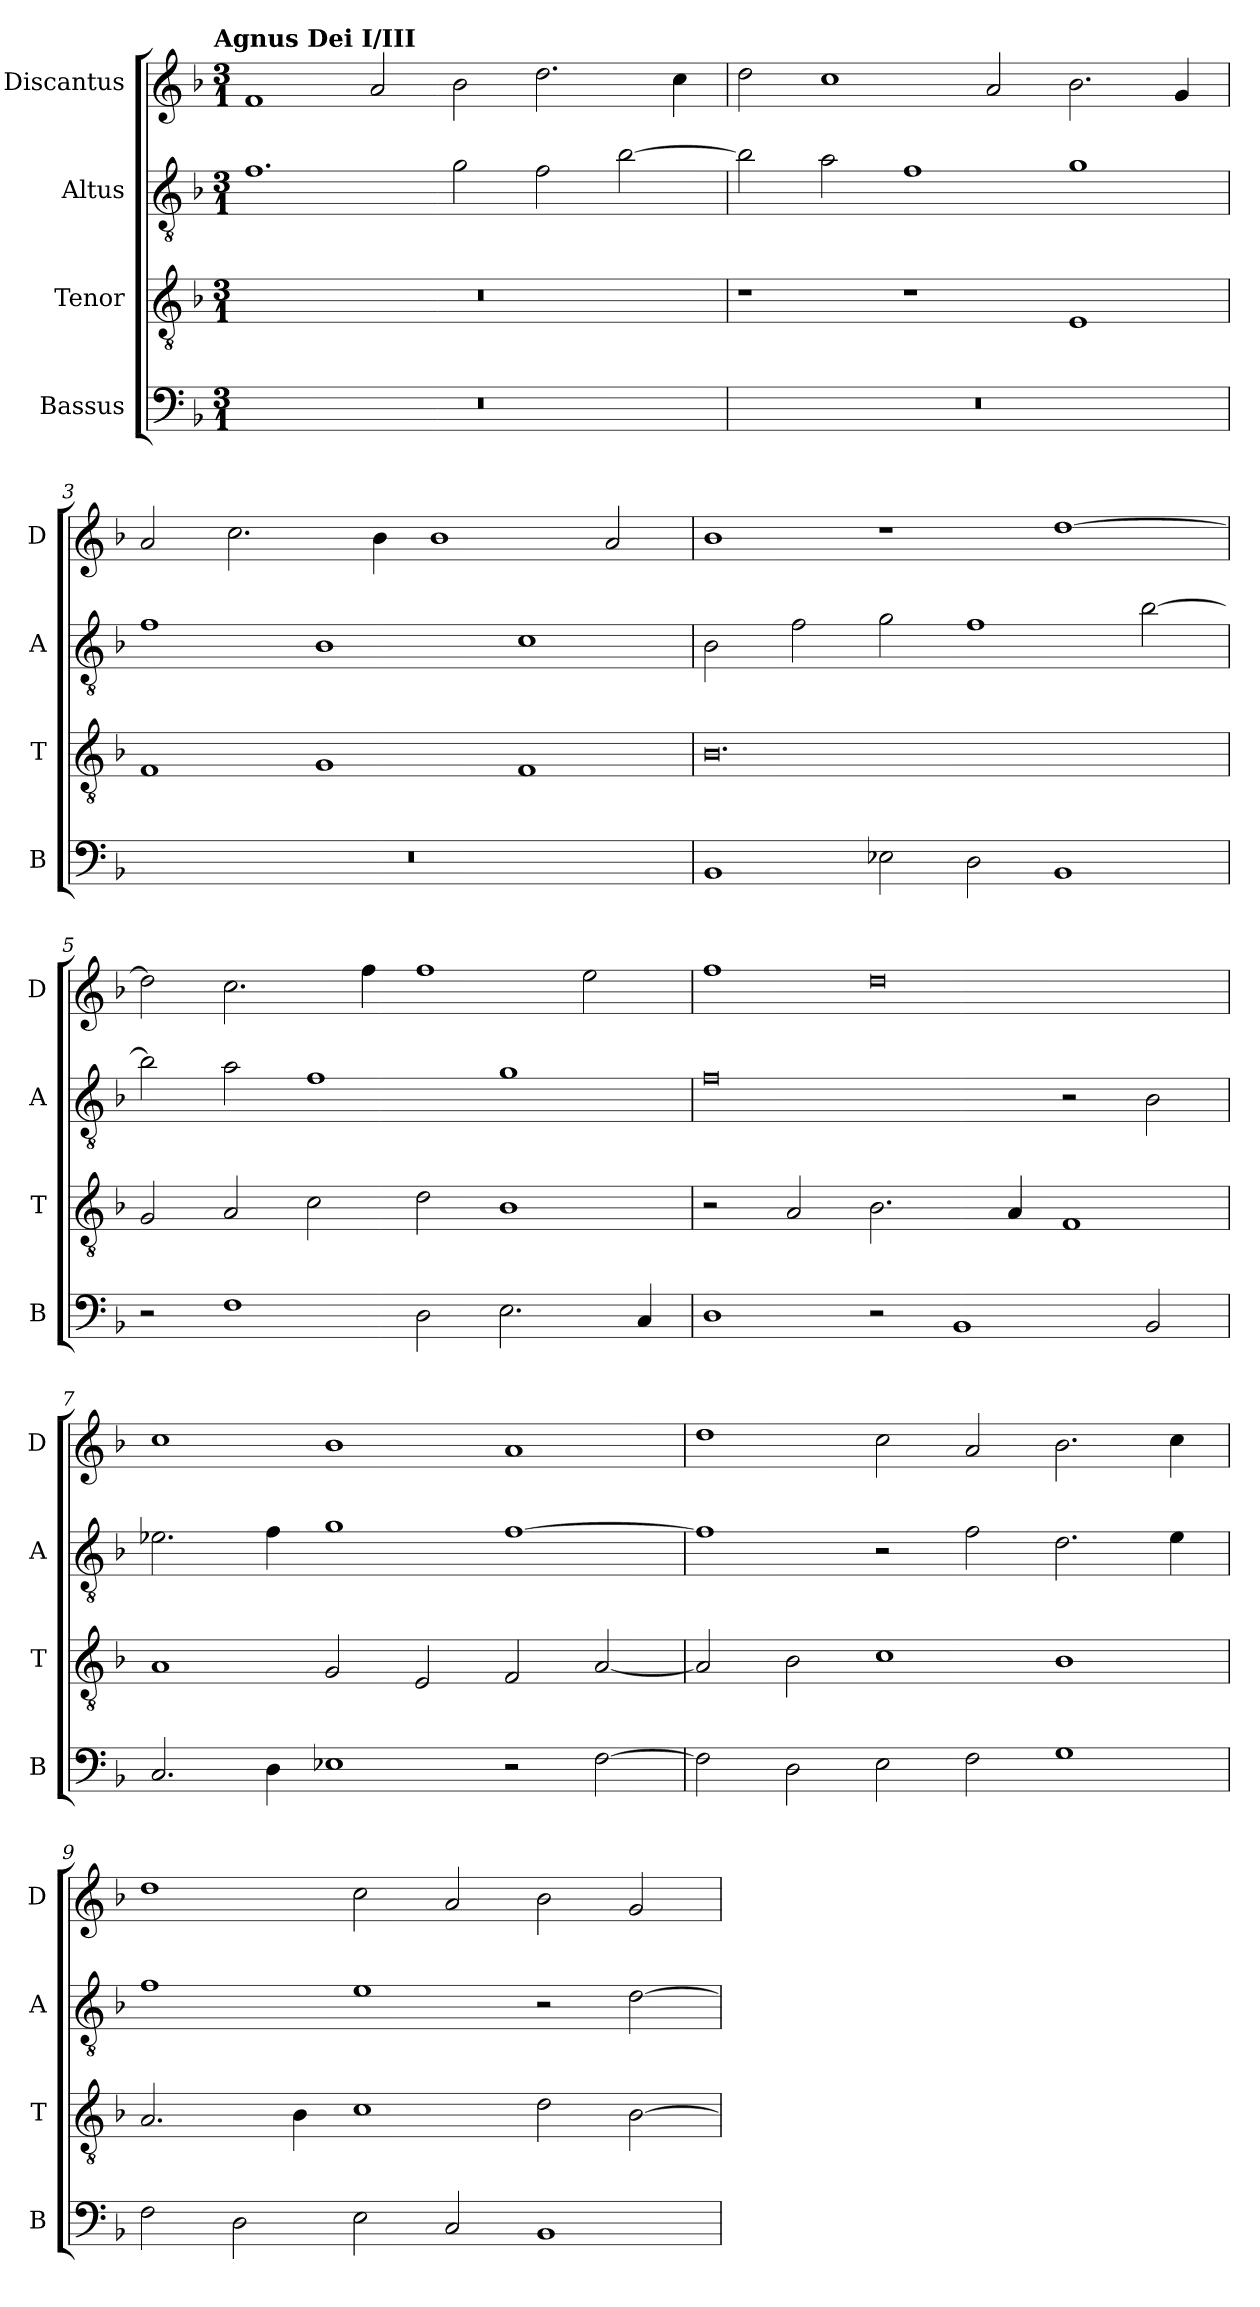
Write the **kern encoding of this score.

**kern	**kern	**kern	**kern
*part4	*part3	*part2	*part1
*staff4	*staff3	*staff2	*staff1
*I"Bassus	*I"Tenor	*I"Altus	*I"Discantus
*I'B	*I'T	*I'A	*I'D
*clefF4	*clefGv2	*clefGv2	*clefG2
*k[b-]	*k[b-]	*k[b-]	*k[b-]
!!LO:TX:omd:t=Agnus Dei I/III
*M3/1	*M3/1	*M3/1	*M3/1
=1	=1	=1	=1
0.r	0.r	1.f	1f
.	.	.	2a/
.	.	2g\	2b-\
.	.	2f\	2.dd\
.	.	[2b-\	.
.	.	.	4cc\
=2	=2	=2	=2
0.r	1r	2b-\]	2dd\
.	.	2a\	1cc
.	1r	1f	.
.	.	.	2a/
.	1E	1g	2.b-\
.	.	.	4g/
=3	=3	=3	=3
0.r	1F	1f	2a/
.	.	.	2.cc\
.	1G	1B-	.
.	.	.	4b-\
.	.	.	1b-
.	1F	1c	.
.	.	.	2a/
=4	=4	=4	=4
1BB-	0.B-	2B-\	1b-
.	.	2f\	.
2E-X\	.	2g\	1r
2D\	.	1f	.
1BB-	.	.	[1dd
.	.	[2b-\	.
=5	=5	=5	=5
2r	2G/	2b-\]	2dd\]
1F	2A/	2a\	2.cc\
.	2c\	1f	.
.	.	.	4ff\
2D\	2d\	.	1ff
2.E\	1B-	1g	.
.	.	.	2ee\
4C/	.	.	.
=6	=6	=6	=6
1D	2r	0f	1ff
.	2A/	.	.
2r	2.B-\	.	0dd
1BB-	.	.	.
.	4A/	.	.
.	1F	2r	.
2BB-/	.	2B-\	.
=7	=7	=7	=7
2.C/	1A	2.e-X\	1cc
4D\	.	4f\	.
1E-X	2G/	1g	1b-
.	2E/	.	.
2r	2F/	[1f	1a
[2F\	[2A/	.	.
=8	=8	=8	=8
2F\]	2A/]	1f]	1dd
2D\	2B-\	.	.
2E\	1c	2r	2cc\
2F\	.	2f\	2a/
1G	1B-	2.d\	2.b-\
.	.	4e\	4cc\
=9	=9	=9	=9
2F\	2.A/	1f	1dd
2D\	.	.	.
.	4B-\	.	.
2E\	1c	1e	2cc\
2C/	.	.	2a/
1BB-	2d\	2r	2b-\
.	[2B-\	[2d\	2g/
=	=	=	=
*-	*-	*-	*-
